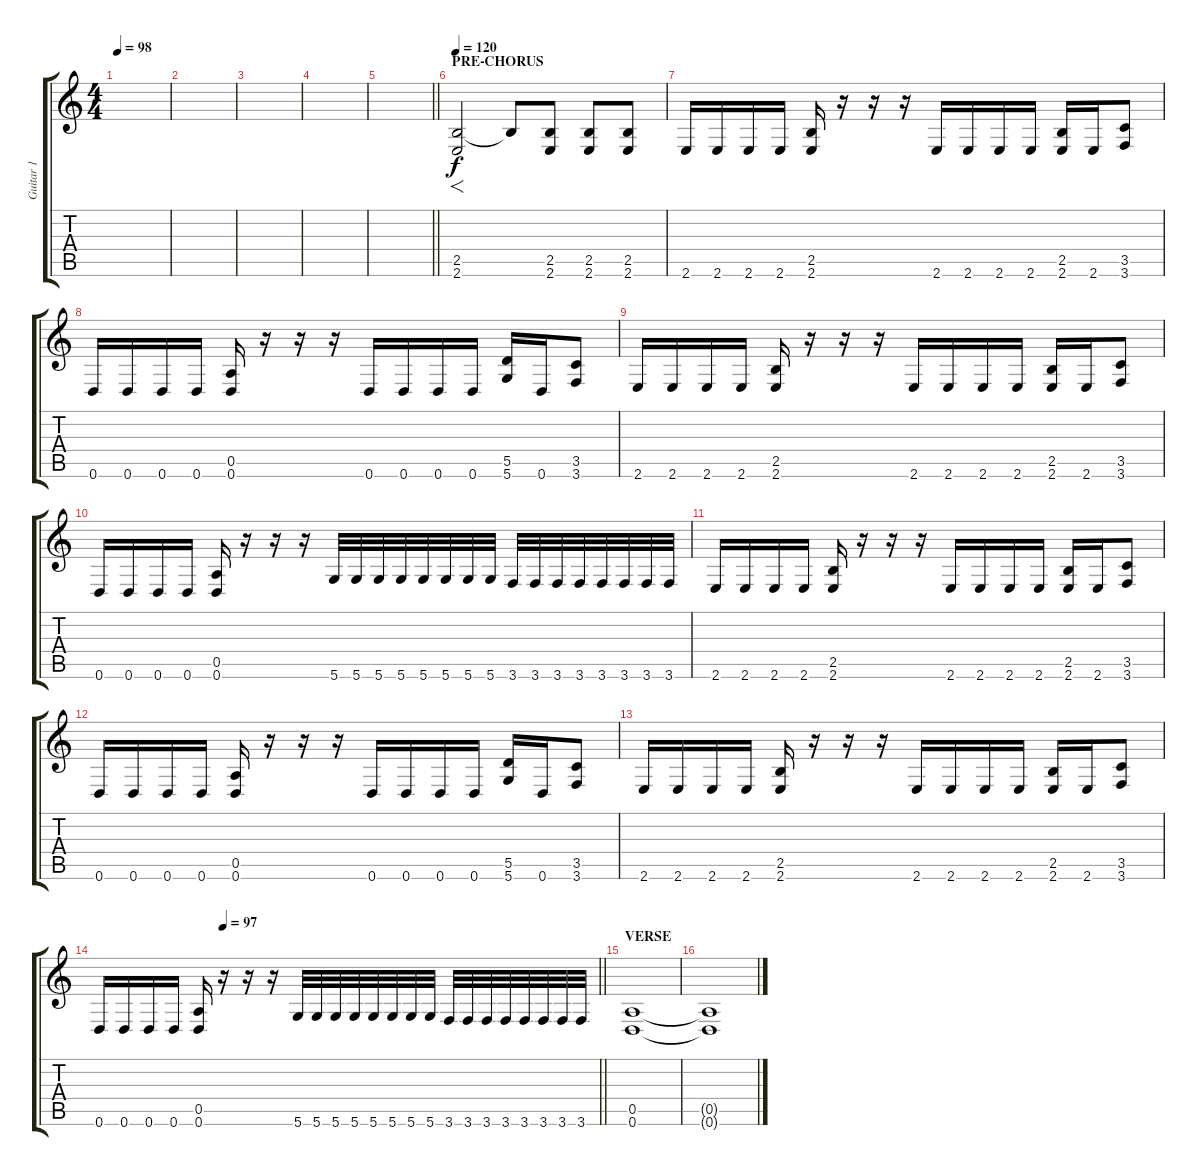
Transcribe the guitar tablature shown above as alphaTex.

\track ("Guitar 1" "Guitar 1") {instrument distortionguitar}
\staff {score tabs}
\tuning (E4 B3 G3 D3 A2 D2) {hide}
\ts (4 4)
\tempo 98
\clef g2
\ks c
|
|
|
|
\barLineRight lightlight
|
\section ("" "PRE-CHORUS")
\tempo 120
(2.5 2.6).2{f} 2.5{t}.8 (2.5 2.6).8 (2.5 2.6).8 (2.5 2.6).8 |
2.6.16 2.6.16 2.6.16 2.6.16 (2.5 2.6).16 r.16 r.16 r.16 2.6.16 2.6.16 2.6.16 2.6.16 (2.5 2.6).16 2.6.16 (3.5 3.6).8 |
0.6.16 0.6.16 0.6.16 0.6.16 (0.5 0.6).16 r.16 r.16 r.16 0.6.16 0.6.16 0.6.16 0.6.16 (5.5 5.6).16 0.6.16 (3.5 3.6).8 |
2.6.16 2.6.16 2.6.16 2.6.16 (2.5 2.6).16 r.16 r.16 r.16 2.6.16 2.6.16 2.6.16 2.6.16 (2.5 2.6).16 2.6.16 (3.5 3.6).8 |
0.6.16 0.6.16 0.6.16 0.6.16 (0.5 0.6).16 r.16 r.16 r.16 5.6.32 5.6.32 5.6.32 5.6.32 5.6.32 5.6.32 5.6.32 5.6.32 3.6.32 3.6.32 3.6.32 3.6.32 3.6.32 3.6.32 3.6.32 3.6.32 |
2.6.16 2.6.16 2.6.16 2.6.16 (2.5 2.6).16 r.16 r.16 r.16 2.6.16 2.6.16 2.6.16 2.6.16 (2.5 2.6).16 2.6.16 (3.5 3.6).8 |
0.6.16 0.6.16 0.6.16 0.6.16 (0.5 0.6).16 r.16 r.16 r.16 0.6.16 0.6.16 0.6.16 0.6.16 (5.5 5.6).16 0.6.16 (3.5 3.6).8 |
2.6.16 2.6.16 2.6.16 2.6.16 (2.5 2.6).16 r.16 r.16 r.16 2.6.16 2.6.16 2.6.16 2.6.16 (2.5 2.6).16 2.6.16 (3.5 3.6).8 |
\tempo (97 0.25)
\barLineRight lightlight
0.6.16 0.6.16 0.6.16 0.6.16 (0.5 0.6).16 r.16 r.16 r.16 5.6.32 5.6.32 5.6.32 5.6.32 5.6.32 5.6.32 5.6.32 5.6.32 3.6.32 3.6.32 3.6.32 3.6.32 3.6.32 3.6.32 3.6.32 3.6.32 |
\section ("" "VERSE")
(0.5 0.6).1{volume 0} |
(0.5{t} 0.6{t}).1
